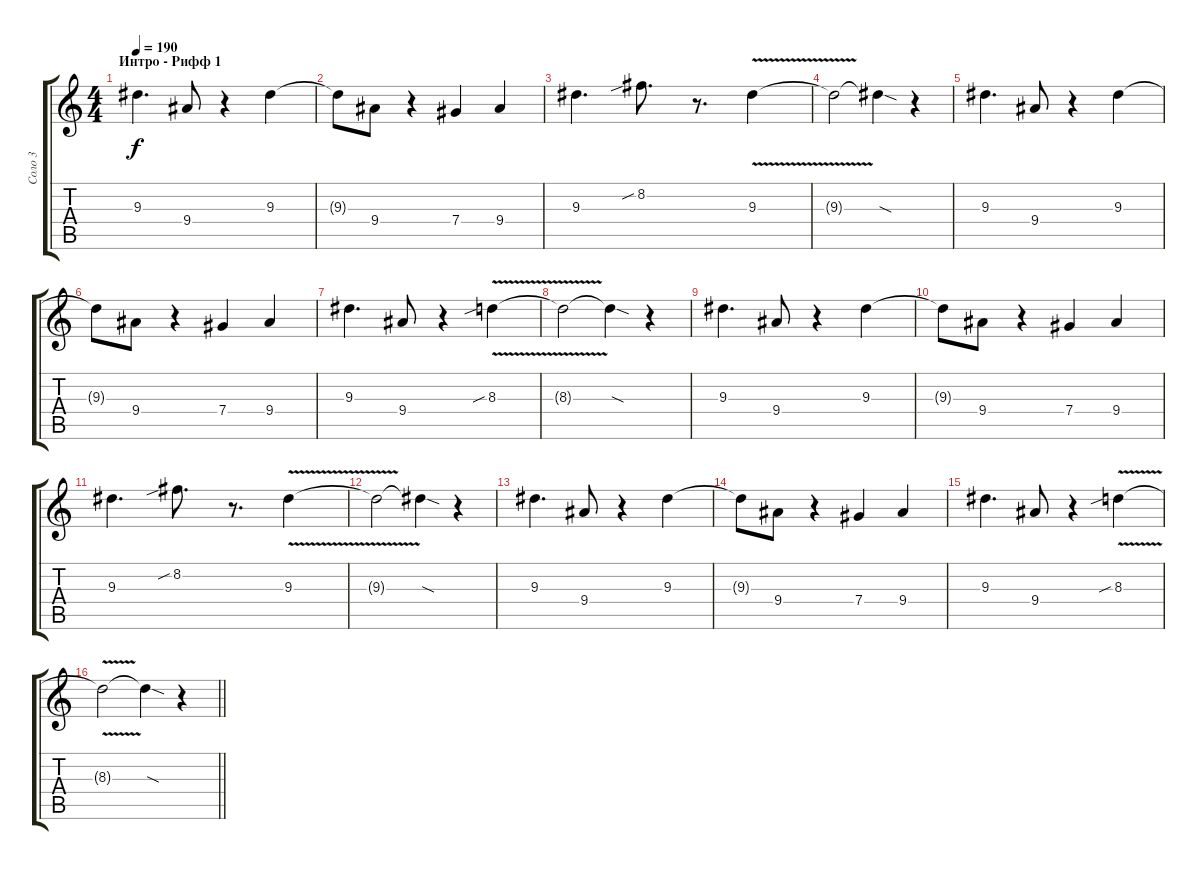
\track ("Соло 3" "Соло 3") {instrument overdrivenguitar}
\staff {score tabs}
\tuning (Eb4 Bb3 Gb3 Db3 Ab2 Eb2) {hide}
\ts (4 4)
\section ("" "Интро - Рифф 1")
\tempo 190
\clef g2
\ks c
9.3.4{d dy f instrument overdrivenguitar} 9.4.8 r.4 9.3.4 |
9.3{t}.8 9.4.8 r.4 7.4.4 9.4.4 |
9.3.4{d} 8.2{sib}.8{d} r.8{d} 9.3{v}.4 |
9.3{t}.2 9.3{sod t}.4 r.4 |
9.3.4{d} 9.4.8 r.4 9.3.4 |
9.3{t}.8 9.4.8 r.4 7.4.4 9.4.4 |
9.3.4{d} 9.4.8 r.4 8.3{v sib}.4 |
8.3{t}.2 8.3{sod t}.4 r.4 |
9.3.4{d} 9.4.8 r.4 9.3.4 |
9.3{t}.8 9.4.8 r.4 7.4.4 9.4.4 |
9.3.4{d} 8.2{sib}.8{d} r.8{d} 9.3{v}.4 |
9.3{t}.2 9.3{sod t}.4 r.4 |
9.3.4{d} 9.4.8 r.4 9.3.4 |
9.3{t}.8 9.4.8 r.4 7.4.4 9.4.4 |
9.3.4{d} 9.4.8 r.4 8.3{v sib}.4 |
\barLineRight lightlight
8.3{t}.2 8.3{sod t}.4 r.4
